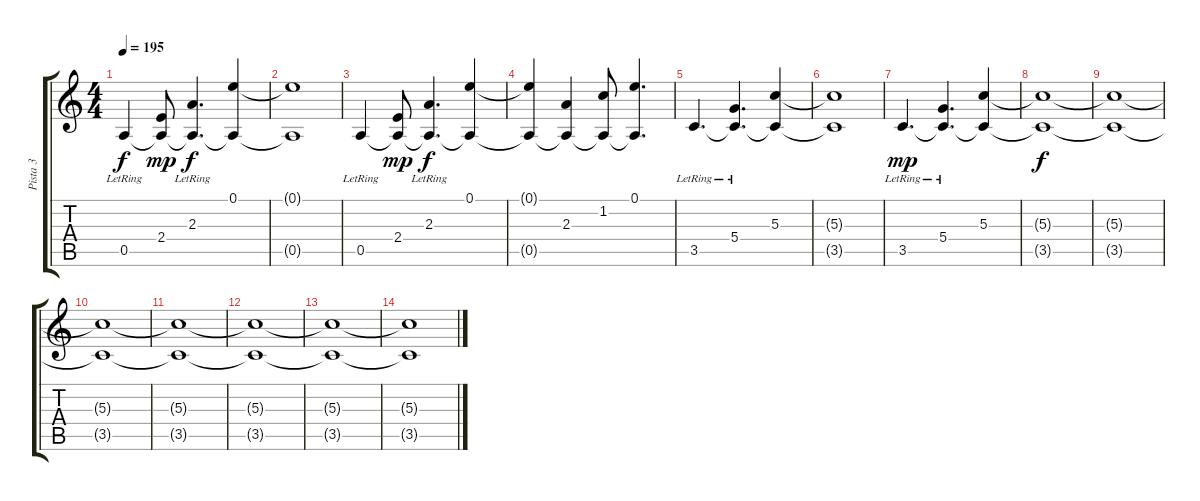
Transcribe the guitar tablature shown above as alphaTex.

\track ("Pista 3" "Pista 3") {instrument electricguitarjazz}
\staff {score tabs}
\tuning (E4 B3 G3 D3 A2 E2) {hide}
\ts (4 4)
\tempo 195
\clef g2
\ks c
0.5{lr}.4{dy f} (2.4 0.5{t}).8{dy mp} (2.3{lr} 0.5{t}).4{d dy f} (0.1 0.5{t}).4 |
(0.1{t} 0.5{t}).1 |
0.5{lr}.4 (2.4 0.5{t}).8{dy mp} (2.3{lr} 0.5{t}).4{d dy f} (0.1 0.5{t}).4 |
(0.1{t} 0.5{t}).4 (2.3 0.5{t}).4 (1.2 0.5{t}).8 (0.1 0.5{t}).4{d} |
3.5{lr}.4{d} (5.4{lr} 3.5{t}).4{d} (5.3 3.5{t}).4 |
(5.3{t} 3.5{t}).1 |
3.5{lr}.4{d dy mp volume 8} (5.4{lr} 3.5{t}).4{d} (5.3 3.5{t}).4 |
(5.3{t} 3.5{t}).1{dy f} |
(5.3{t} 3.5{t}).1 |
(5.3{t} 3.5{t}).1 |
(5.3{t} 3.5{t}).1{volume 0} |
(5.3{t} 3.5{t}).1 |
(5.3{t} 3.5{t}).1{volume 0} |
(5.3{t} 3.5{t}).1
